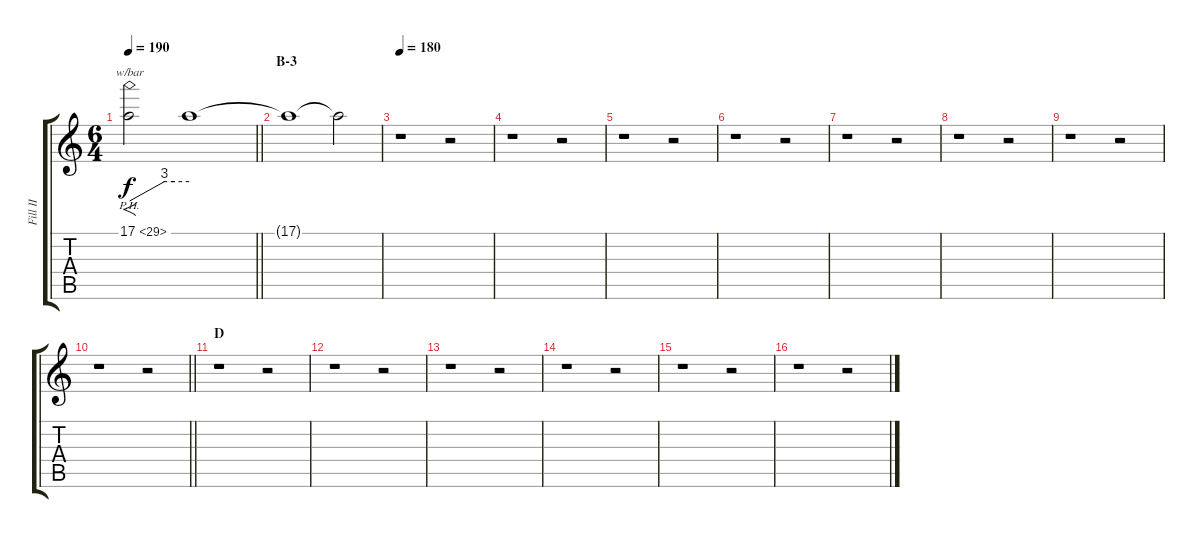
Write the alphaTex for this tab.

\track ("Fill II" "Fill II") {instrument choiraahs}
\staff {score tabs}
\tuning (E4 B3 G3 D3 A2 E2) {hide}
\ts (6 4)
\tempo 190
\clef g2
\barLineRight lightlight
\ks c
17.1{ph 12}.2{f tbe (custom default 0 0 35 12 45 12 60 12) dy f volume 10 instrument recorder} 17.1{t}.1 |
\section ("" "B-3")
17.1{t}.1 17.1{t}.2 |
\tempo 180
r.1 r.2 |
r.1 r.2 |
r.1 r.2 |
r.1 r.2 |
r.1 r.2 |
r.1 r.2 |
r.1 r.2 |
\barLineRight lightlight
r.1 r.2 |
\section ("" "D")
r.1 r.2 |
r.1 r.2 |
r.1 r.2 |
r.1 r.2 |
r.1 r.2 |
r.1 r.2
